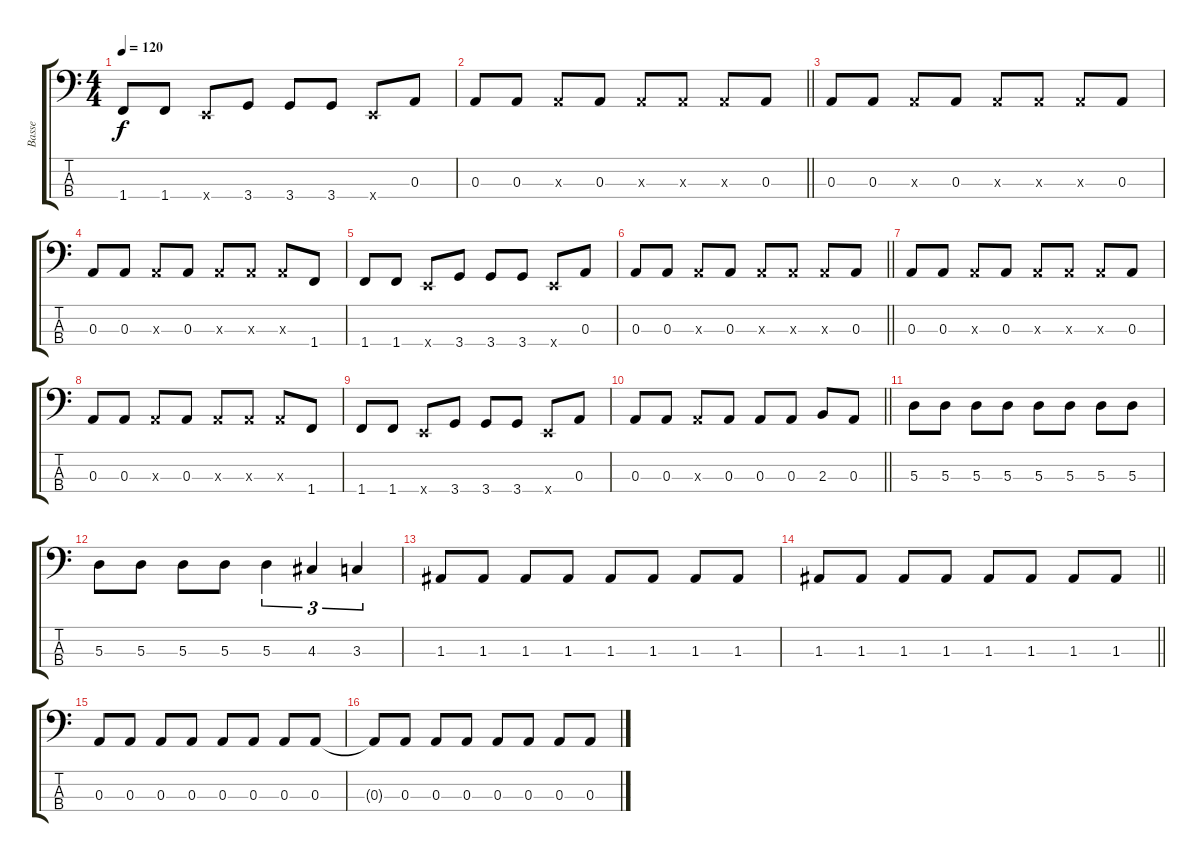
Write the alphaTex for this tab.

\track ("Basse" "Basse") {instrument electricbassfinger}
\staff {score tabs}
\tuning (G2 D2 A1 E1) {hide}
\ts (4 4)
\tempo 120
\clef f4
\ks c
1.4.8{dy f} 1.4.8 0.4{x}.8 3.4.8 3.4.8 3.4.8 0.4{x}.8 0.3.8 |
\barLineRight lightlight
0.3.8 0.3.8 0.3{x}.8 0.3.8 0.3{x}.8 0.3{x}.8 0.3{x}.8 0.3.8 |
0.3.8 0.3.8 0.3{x}.8 0.3.8 0.3{x}.8 0.3{x}.8 0.3{x}.8 0.3.8 |
0.3.8 0.3.8 0.3{x}.8 0.3.8 0.3{x}.8 0.3{x}.8 0.3{x}.8 1.4.8 |
1.4.8 1.4.8 0.4{x}.8 3.4.8 3.4.8 3.4.8 0.4{x}.8 0.3.8 |
\barLineRight lightlight
0.3.8 0.3.8 0.3{x}.8 0.3.8 0.3{x}.8 0.3{x}.8 0.3{x}.8 0.3.8 |
0.3.8 0.3.8 0.3{x}.8 0.3.8 0.3{x}.8 0.3{x}.8 0.3{x}.8 0.3.8 |
0.3.8 0.3.8 0.3{x}.8 0.3.8 0.3{x}.8 0.3{x}.8 0.3{x}.8 1.4.8 |
1.4.8 1.4.8 0.4{x}.8 3.4.8 3.4.8 3.4.8 0.4{x}.8 0.3.8 |
\barLineRight lightlight
0.3.8 0.3.8 0.3{x}.8 0.3.8 0.3.8 0.3.8 2.3.8 0.3.8 |
5.3.8 5.3.8 5.3.8 5.3.8 5.3.8 5.3.8 5.3.8 5.3.8 |
5.3.8 5.3.8 5.3.8 5.3.8 5.3.4{tu (3 2)} 4.3.4{tu (3 2)} 3.3.4{tu (3 2)} |
1.3.8 1.3.8 1.3.8 1.3.8 1.3.8 1.3.8 1.3.8 1.3.8 |
\barLineRight lightlight
1.3.8 1.3.8 1.3.8 1.3.8 1.3.8 1.3.8 1.3.8 1.3.8 |
0.3.8 0.3.8 0.3.8 0.3.8 0.3.8 0.3.8 0.3.8 0.3.8 |
0.3{t}.8 0.3.8 0.3.8 0.3.8 0.3.8 0.3.8 0.3.8 0.3.8
